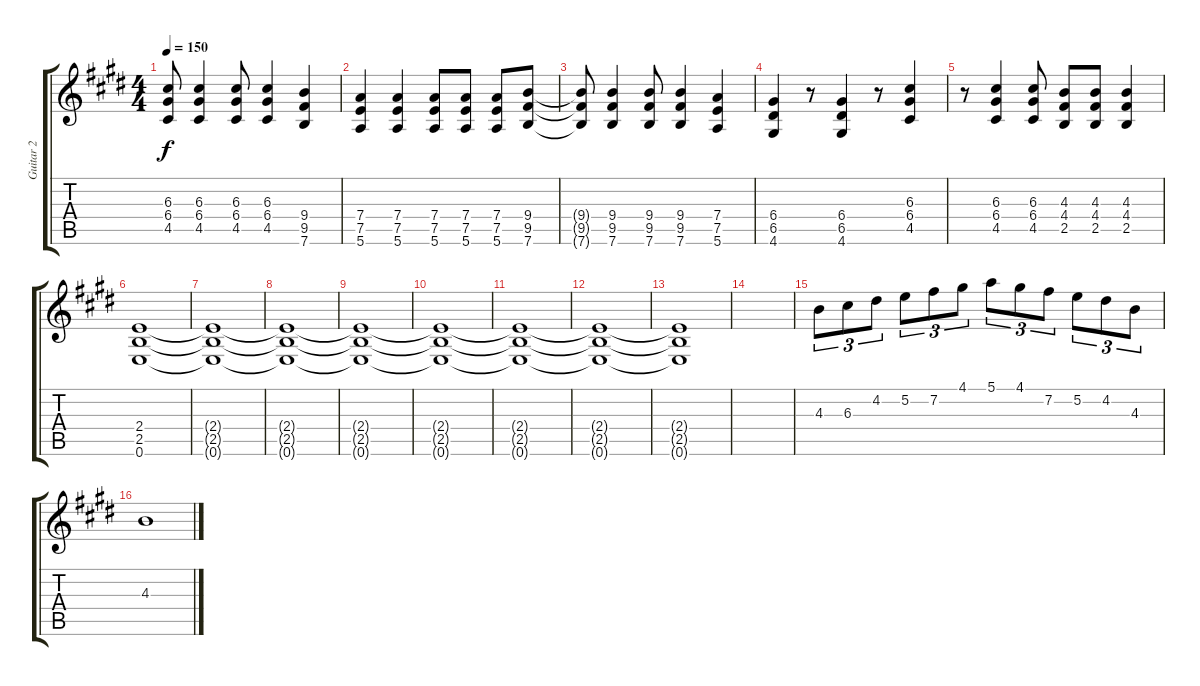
\track ("Guitar 2" "Guitar 2") {instrument distortionguitar}
\staff {score tabs}
\tuning (E4 B3 G3 D3 A2 E2) {hide}
\ts (4 4)
\tempo 150
\clef g2
\ks e
(6.3{t} 6.4{t} 4.5{t}).8{dy f} (6.3 6.4 4.5).4 (6.3 6.4 4.5).8 (6.3 6.4 4.5).4 (9.4 9.5 7.6).4 |
(7.4 7.5 5.6).4 (7.4 7.5 5.6).4 (7.4 7.5 5.6).8 (7.4 7.5 5.6).8 (7.4 7.5 5.6).8 (9.4 9.5 7.6).8 |
(9.4{t} 9.5{t} 7.6{t}).8 (9.4 9.5 7.6).4 (9.4 9.5 7.6).8 (9.4 9.5 7.6).4 (7.4 7.5 5.6).4 |
(6.4 6.5 4.6).4 r.8 (6.4 6.5 4.6).4 r.8 (6.3 6.4 4.5).4 |
r.8 (6.3 6.4 4.5).4 (6.3 6.4 4.5).8 (4.3 4.4 2.5).8 (4.3 4.4 2.5).8 (4.3 4.4 2.5).4 |
(2.4 2.5 0.6).1{volume 3} |
(2.4{t} 2.5{t} 0.6{t}).1 |
(2.4{t} 2.5{t} 0.6{t}).1 |
(2.4{t} 2.5{t} 0.6{t}).1 |
(2.4{t} 2.5{t} 0.6{t}).1 |
(2.4{t} 2.5{t} 0.6{t}).1 |
(2.4{t} 2.5{t} 0.6{t}).1{volume 6} |
(2.4{t} 2.5{t} 0.6{t}).1 |
|
4.3.8{tu (3 2) volume 11} 6.3.8{tu (3 2)} 4.2.8{tu (3 2)} 5.2.8{tu (3 2)} 7.2.8{tu (3 2)} 4.1.8{tu (3 2)} 5.1.8{tu (3 2)} 4.1.8{tu (3 2)} 7.2.8{tu (3 2)} 5.2.8{tu (3 2)} 4.2.8{tu (3 2)} 4.3.8{tu (3 2)} |
4.3.1
